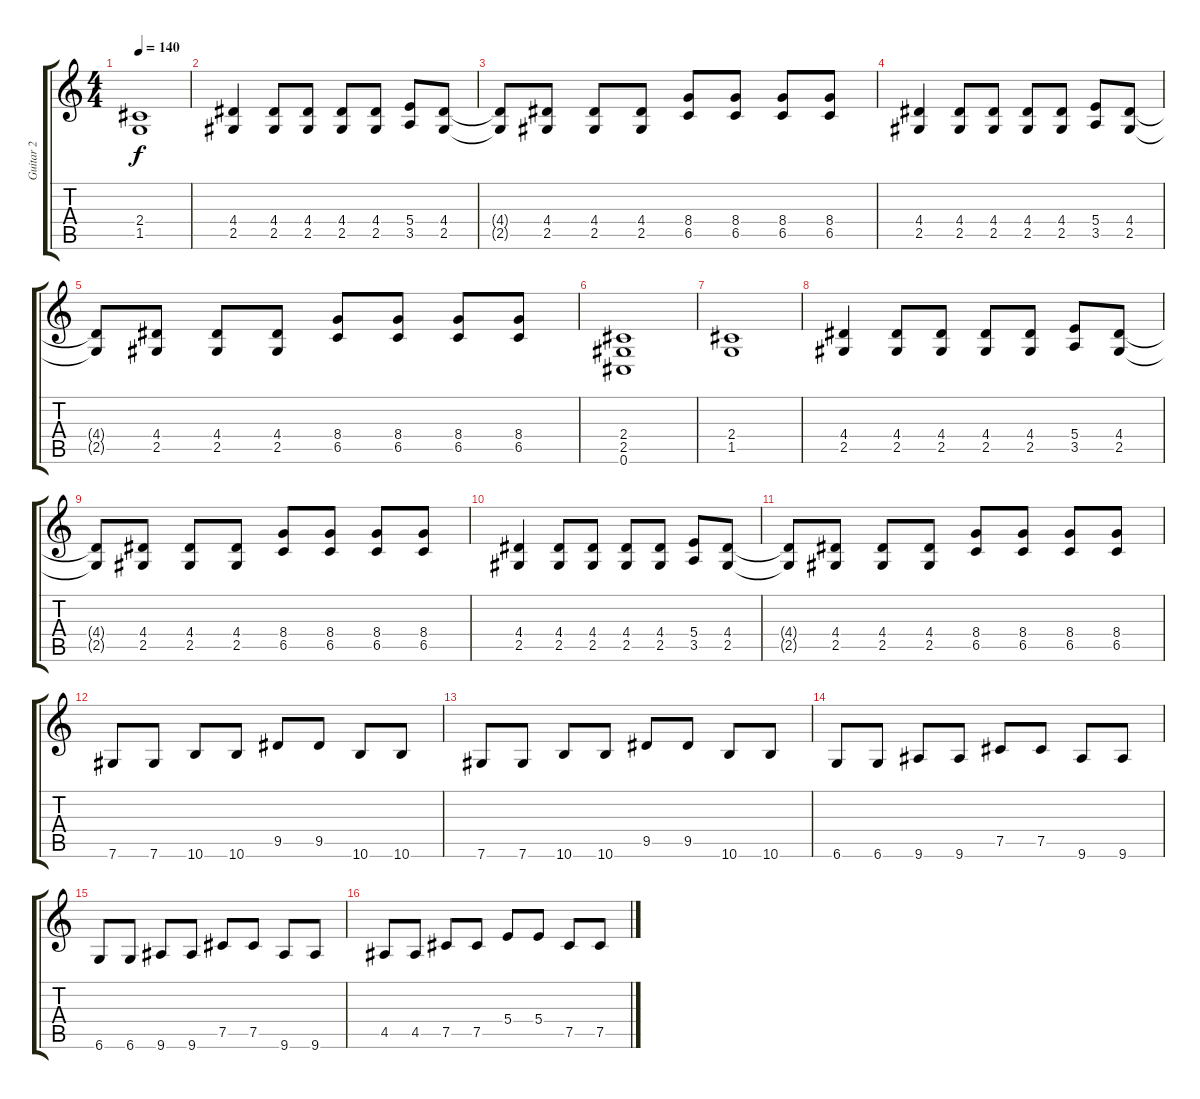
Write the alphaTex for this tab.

\track ("Guitar 2" "Guitar 2") {instrument distortionguitar}
\staff {score tabs}
\tuning (Db4 Ab3 E3 B2 Gb2 Db2) {hide}
\ts (4 4)
\tempo 140
\clef g2
\ks c
(2.4 1.5).1{dy f} |
(4.4 2.5).4 (4.4 2.5).8 (4.4 2.5).8 (4.4 2.5).8 (4.4 2.5).8 (5.4 3.5).8 (4.4 2.5).8 |
(4.4{t} 2.5{t}).8 (4.4 2.5).8 (4.4 2.5).8 (4.4 2.5).8 (8.4 6.5).8 (8.4 6.5).8 (8.4 6.5).8 (8.4 6.5).8 |
(4.4 2.5).4 (4.4 2.5).8 (4.4 2.5).8 (4.4 2.5).8 (4.4 2.5).8 (5.4 3.5).8 (4.4 2.5).8 |
(4.4{t} 2.5{t}).8 (4.4 2.5).8 (4.4 2.5).8 (4.4 2.5).8 (8.4 6.5).8 (8.4 6.5).8 (8.4 6.5).8 (8.4 6.5).8 |
(2.4 2.5 0.6).1 |
(2.4 1.5).1 |
(4.4 2.5).4 (4.4 2.5).8 (4.4 2.5).8 (4.4 2.5).8 (4.4 2.5).8 (5.4 3.5).8 (4.4 2.5).8 |
(4.4{t} 2.5{t}).8 (4.4 2.5).8 (4.4 2.5).8 (4.4 2.5).8 (8.4 6.5).8 (8.4 6.5).8 (8.4 6.5).8 (8.4 6.5).8 |
(4.4 2.5).4 (4.4 2.5).8 (4.4 2.5).8 (4.4 2.5).8 (4.4 2.5).8 (5.4 3.5).8 (4.4 2.5).8 |
(4.4{t} 2.5{t}).8 (4.4 2.5).8 (4.4 2.5).8 (4.4 2.5).8 (8.4 6.5).8 (8.4 6.5).8 (8.4 6.5).8 (8.4 6.5).8 |
7.6.8 7.6.8 10.6.8 10.6.8 9.5.8 9.5.8 10.6.8 10.6.8 |
7.6.8 7.6.8 10.6.8 10.6.8 9.5.8 9.5.8 10.6.8 10.6.8 |
6.6.8 6.6.8 9.6.8 9.6.8 7.5.8 7.5.8 9.6.8 9.6.8 |
6.6.8 6.6.8 9.6.8 9.6.8 7.5.8 7.5.8 9.6.8 9.6.8 |
4.5.8 4.5.8 7.5.8 7.5.8 5.4.8 5.4.8 7.5.8 7.5.8
